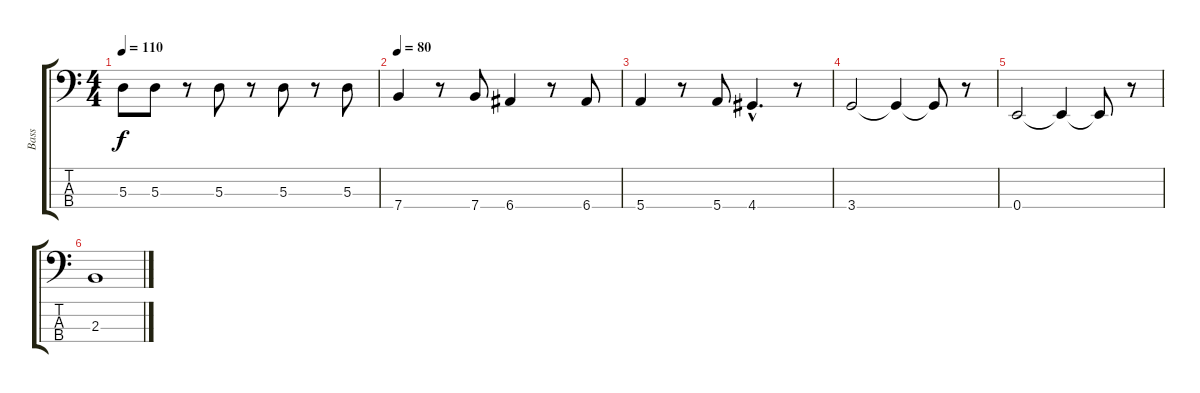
\track ("Bass" "Bass") {instrument electricbassfinger}
\staff {score tabs}
\tuning (G2 D2 A1 E1) {hide}
\ts (4 4)
\tempo 110
\clef f4
\ks c
5.3.8{dy f} 5.3.8 r.8 5.3.8 r.8 5.3.8 r.8 5.3.8 |
\tempo 80
7.4.4 r.8 7.4.8 6.4.4 r.8 6.4.8 |
5.4.4 r.8 5.4.8 4.4{hac}.4{d} r.8 |
3.4.2 3.4{t}.4 3.4{t}.8 r.8 |
0.4.2 0.4{t}.4 0.4{t}.8 r.8 |
2.3.1
